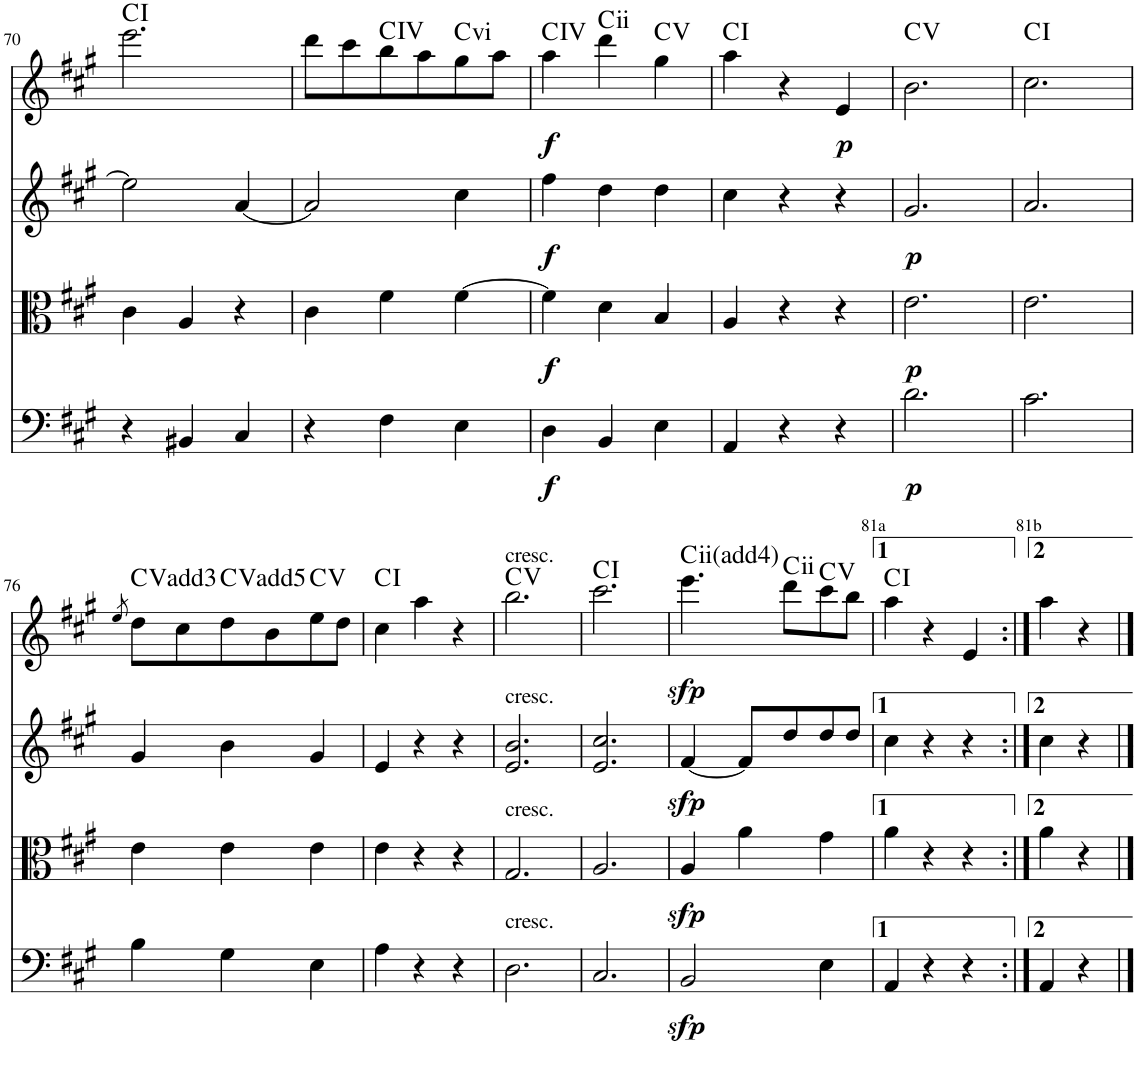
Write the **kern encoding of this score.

**kern	**dynam	**kern	**dynam	**kern	**dynam	**kern	**dynam	**harte
*part4	*part4	*part3	*part3	*part2	*part2	*part1	*part1	*part1
*staff4	*staff4	*staff3	*staff3	*staff2	*staff2	*staff1	*staff1	*
*I"Violoncello	*	*I"Viola	*	*I"Violin 2	*	*I"Violin 1	*	*
*I'Vc	*	*I'Vla	*	*I'Vln	*	*I'Vln	*	*
!!LO:PB:g=z
*clefF4	*	*clefC3	*	*clefG2	*	*clefG2	*	*
*k[f#c#g#]	*	*k[f#c#g#]	*	*k[f#c#g#]	*	*k[f#c#g#]	*	*
*M3/4	*	*M3/4	*	*M3/4	*	*M3/4	*	*
=70	=70	=70	=70	=70	=70	=70	=70	=70
4r	.	4c#\	.	2ee\]	.	2.eee\	.	C:maj
4BB#X/	.	4A/	.	.	.	.	.	.
4C#/	.	4r	.	[4a/	.	.	.	.
=71	=71	=71	=71	=71	=71	=71	=71	=71
4r	.	4c#\	.	2a/]	.	8ddd\L	.	.
.	.	.	.	.	.	8ccc#\	.	.
4F#\	.	4f#\	.	.	.	8bb\	.	C:maj
.	.	.	.	.	.	8aa\	.	.
!	!	!	!	!	!	!	!	!LO:H:kt=vi
4E\	.	[4f#\	.	4cc#\	.	8gg#\	.	.
.	.	.	.	.	.	8aa\J	.	.
=72	=72	=72	=72	=72	=72	=72	=72	=72
!	!LO:DY:b	!	!LO:DY:b	!	!LO:DY:b	!	!LO:DY:b	!
4D\	f	4f#\]	f	4ff#\	f	4aa\	f	C:maj
!	!	!	!	!	!	!	!	!LO:H:kt=ii
4BB/	.	4d\	.	4dd\	.	4ddd\	.	.
4E\	.	4B/	.	4dd\	.	4gg#\	.	C:maj
=73	=73	=73	=73	=73	=73	=73	=73	=73
4AA/	.	4A/	.	4cc#\	.	4aa\	.	C:maj
4r	.	4r	.	4r	.	4r	.	.
!	!	!	!	!	!	!	!LO:DY:b	!
4r	.	4r	.	4r	.	4e/	p	.
=74	=74	=74	=74	=74	=74	=74	=74	=74
!	!LO:DY:b	!	!LO:DY:b	!	!LO:DY:b	!	!	!
2.d\	p	2.e\	p	2.g#/	p	2.b\	.	C:maj
=75	=75	=75	=75	=75	=75	=75	=75	=75
2.c#\	.	2.e\	.	2.a/	.	2.cc#\	.	C:maj
!!LO:LB:g=z
=76	=76	=76	=76	=76	=76	=76	=76	=76
.	.	.	.	.	.	8qee/	.	.
!	!	!	!	!	!	!	!	!LO:H:kt=3
4B\	.	4e\	.	4g#/	.	8dd\L	.	C:maj
.	.	.	.	.	.	8cc#\	.	.
!	!	!	!	!	!	!	!	!LO:H:kt=5
4G#\	.	4e\	.	4b\	.	8dd\	.	C:(1,5)
.	.	.	.	.	.	8b\	.	.
4E\	.	4e\	.	4g#/	.	8ee\	.	C:maj
.	.	.	.	.	.	8dd\J	.	.
=77	=77	=77	=77	=77	=77	=77	=77	=77
4A\	.	4e\	.	4e/	.	4cc#\	.	C:maj
4r	.	4r	.	4r	.	4aa\	.	.
4r	.	4r	.	4r	.	4r	.	.
=78	=78	=78	=78	=78	=78	=78	=78	=78
!	!	!	!	!	!	!LO:TX:a:t=cresc.	!	!
!	!	!	!	!LO:TX:a:t=cresc.	!	!	!	!
!	!	!LO:TX:a:t=cresc.	!	!	!	!	!	!
!LO:TX:a:t=cresc.	!	!	!	!	!	!	!	!
2.D\	.	2.G#/	.	2.e/ 2.b/	.	2.bb\	.	C:maj
=79	=79	=79	=79	=79	=79	=79	=79	=79
2.C#/	.	2.A/	.	2.e/ 2.cc#/	.	2.ccc#\	.	C:maj
=80	=80	=80	=80	=80	=80	=80	=80	=80
!	!LO:DY:b	!	!LO:DY:b	!	!LO:DY:b	!	!LO:DY:b	!LO:H:kt=ii
2BB/	sfp	4A/	sfp	[4f#/	sfp	4.eee\	sfp	.
.	.	4a\	.	8f#/L]	.	.	.	.
!	!	!	!	!	!	!	!	!LO:H:kt=ii
.	.	.	.	8dd/	.	8ddd\L	.	.
4E\	.	4g#\	.	8dd/	.	8ccc#\	.	C:maj
.	.	.	.	8dd/J	.	8bb\J	.	.
!!LO:REH:place=s1:a:cj:enc=none:fs=8:t=81a
=81	=81	=81	=81	=81	=81	=81	=81	=81
4AA/	.	4a\	.	4cc#\	.	4aa\	.	C:maj
4r	.	4r	.	4r	.	4r	.	.
4r	.	4r	.	4r	.	4e/	.	.
!!LO:REH:place=s1:a:cj:enc=none:fs=8:t=81b
=81X1:|!	=81X1:|!	=81X1:|!	=81X1:|!	=81X1:|!	=81X1:|!	=81X1:|!	=81X1:|!	=81X1:|!
4AA/	.	4a\	.	4cc#\	.	4aa\	.	.
4r	.	4r	.	4r	.	4r	.	.
==	==	==	==	==	==	==	==	==
*-	*-	*-	*-	*-	*-	*-	*-	*-
